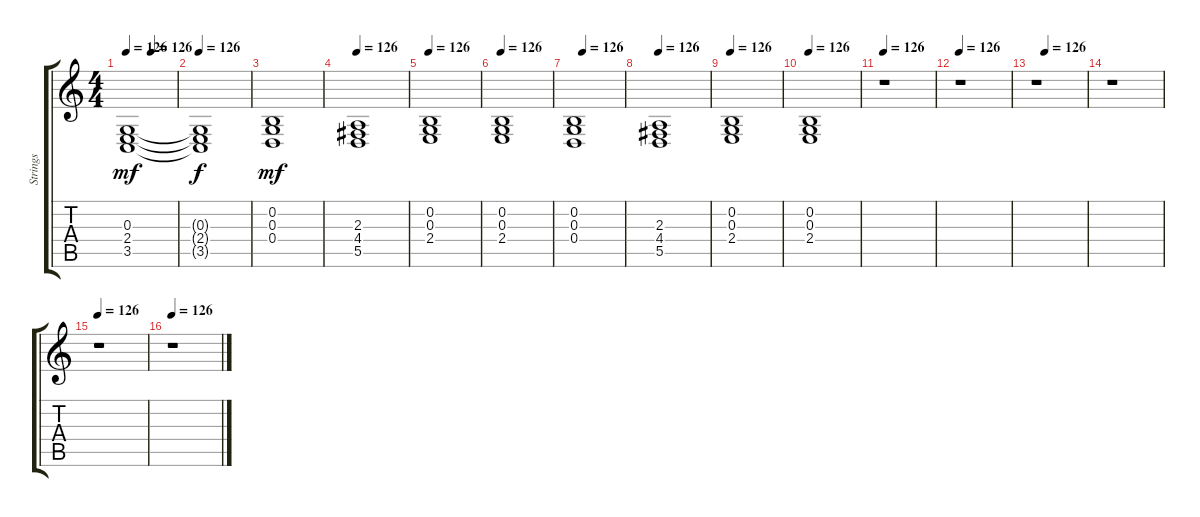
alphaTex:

\track ("Strings" "Strings") {instrument stringensemble1}
\staff {score tabs}
\tuning (E4 B3 G3 D3 A2 E2) {hide}
\ts (4 4)
\tempo 126
\tempo (126 0.5)
\clef g2
\ks c
(0.3 2.4 3.5).1{dy mf} |
\tempo 126
(0.3{t} 2.4{t} 3.5{t}).1{dy f} |
(0.2 0.3 0.4).1{dy mf} |
\tempo 126
(2.3 4.4 5.5).1 |
\tempo 126
(0.2 0.3 2.4).1 |
\tempo 126
(0.2 0.3 2.4).1 |
\tempo (126 0.1875)
(0.2 0.3 0.4).1 |
\tempo 126
(2.3 4.4 5.5).1 |
\tempo 126
(0.2 0.3 2.4).1 |
\tempo 126
(0.2 0.3 2.4).1 |
\tempo 126
r.1 |
\tempo 126
r.1 |
\tempo (126 0.1875)
r.1 |
r.1 |
\tempo 126
r.1 |
\tempo 126
r.1
